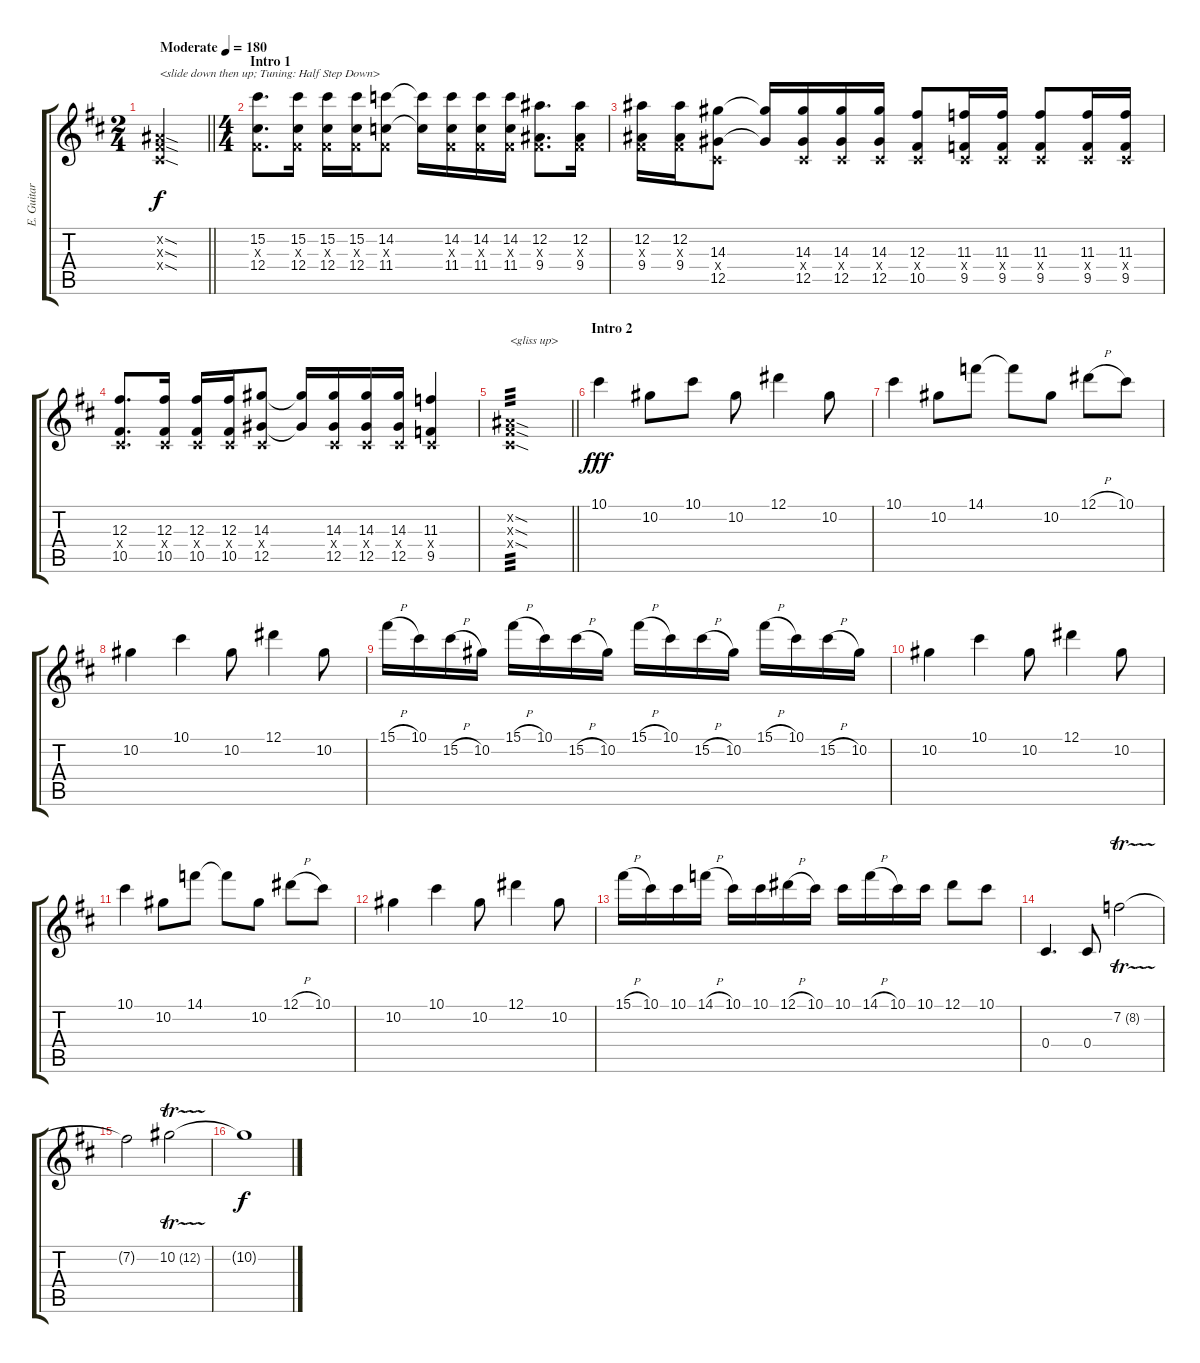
\track ("E. Guitar II" "E. Guitar ") {instrument overdrivenguitar}
\staff {score tabs}
\tuning (Eb4 Bb3 Gb3 Db3 Ab2 Eb2) {hide}
\ts (2 4)
\tempo (180 "Moderate")
\clef g2
\barLineRight lightlight
\ks d
(0.2{sod x} 0.3{sod x} 0.4{sod x}).2{txt "<slide down then up; Tuning: Half Step Down>" dy f instrument overdrivenguitar} |
\ts (4 4)
\section ("" "Intro 1")
(15.2 0.3{x} 12.4).8{d} (15.2 0.3{x} 12.4).16 (15.2 0.3{x} 12.4).16 (15.2 0.3{x} 12.4).16 (14.2 0.3{x} 11.4).8 (14.2{t} 11.4{t}).16 (14.2 0.3{x} 11.4).16 (14.2 0.3{x} 11.4).16 (14.2 0.3{x} 11.4).16 (12.2 0.3{x} 9.4).8{d} (12.2 0.3{x} 9.4).16 |
(12.2 0.3{x} 9.4).16 (12.2 0.3{x} 9.4).16 (14.3 0.4{x} 12.5).8 (14.3{t} 12.5{t}).16 (14.3 0.4{x} 12.5).16 (14.3 0.4{x} 12.5).16 (14.3 0.4{x} 12.5).16 (12.3 0.4{x} 10.5).8 (11.3 0.4{x} 9.5).16 (11.3 0.4{x} 9.5).16 (11.3 0.4{x} 9.5).8 (11.3 0.4{x} 9.5).16 (11.3 0.4{x} 9.5).16 |
(12.3 0.4{x} 10.5).8{d} (12.3 0.4{x} 10.5).16 (12.3 0.4{x} 10.5).16 (12.3 0.4{x} 10.5).16 (14.3 0.4{x} 12.5).8 (14.3{t} 12.5{t}).16 (14.3 0.4{x} 12.5).16 (14.3 0.4{x} 12.5).16 (14.3 0.4{x} 12.5).16 (11.3 0.4{x} 9.5).4 |
\barLineRight lightlight
(0.2{sod x} 0.3{sod x} 0.4{sod x}).1{txt "<gliss up>" tp 3} |
\section ("" "Intro 2")
10.1.4{dy fff} 10.2.8 10.1.8 10.2.8 12.1.4 10.2.8 |
10.1.4 10.2.8 14.1.8 14.1{t}.8 10.2.8 12.1{h}.8 10.1.8 |
10.2.4 10.1.4 10.2.8 12.1.4 10.2.8 |
15.1{h}.16 10.1.16 15.2{h}.16 10.2.16 15.1{h}.16 10.1.16 15.2{h}.16 10.2.16 15.1{h}.16 10.1.16 15.2{h}.16 10.2.16 15.1{h}.16 10.1.16 15.2{h}.16 10.2.16 |
10.2.4 10.1.4 10.2.8 12.1.4 10.2.8 |
10.1.4 10.2.8 14.1.8 14.1{t}.8 10.2.8 12.1{h}.8 10.1.8 |
10.2.4 10.1.4 10.2.8 12.1.4 10.2.8 |
15.1{h}.16 10.1.16 10.1.16 14.1{h}.16 10.1.16 10.1.16 12.1{h}.16 10.1.16 10.1.16 14.1{h}.16 10.1.16 10.1.16 12.1.8 10.1.8 |
0.4.4{d} 0.4.8 7.2{tr (8 16)}.2 |
7.2{t}.2 10.2{tr (12 16)}.2 |
10.2{t}.1{dy f}
